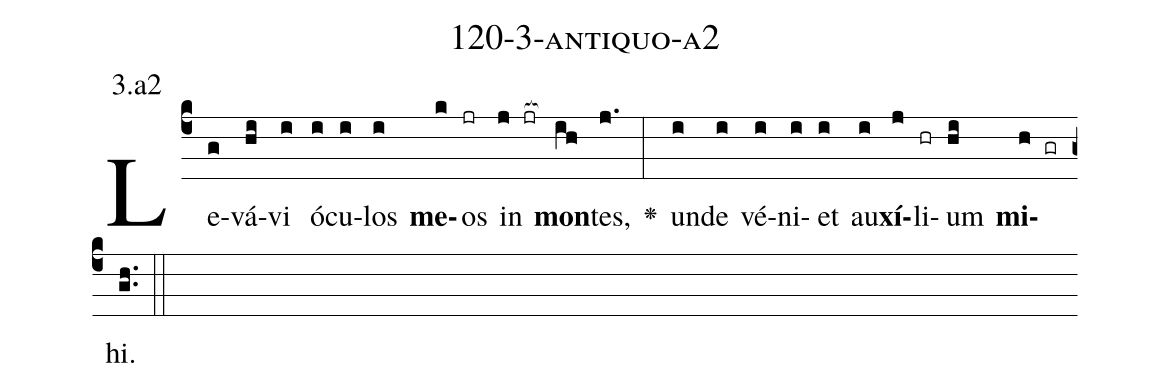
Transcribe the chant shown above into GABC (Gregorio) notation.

name: 120-3-antiquo-a2;
annotation: 3.a2;
%%
(c4)Le(g)vá(hi)vi(i) ó(i)cu(i)los(i) <b>me</b>(k)os(jr) in(j jr[ocb:1{]) <b>mon</b>(ih[ocb:0}])tes,(j.) <v>\greheightstar</v>(:) un(i)de(i) vé(i)ni(i)et(i) au(i)<b>xí</b>(j)li(hr)um(hi) <b>mi</b>(h gr)hi.(gh..) (::)


%E(i) u(i) o(j) u(hi) a(h) e.(gh..) (::)
